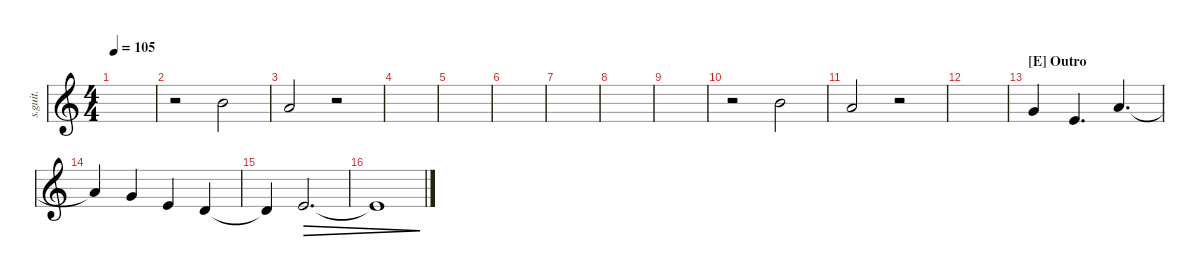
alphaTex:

\defaultSystemsLayout 4
\hideDynamics
\bracketExtendMode nobrackets
\otherSystemsTrackNameOrientation horizontal
\track ("Vocal" "s.guit.") {instrument acousticguitarsteel}
\staff {score}
\tuning (E4 B3 G3 D3 A2 C2)
\ts (4 4)
\tempo 105
\clef g2
\ks c
|
r.2{beam Down} 0.2.2{dy mp beam Down} |
2.3.2{beam Up} r.2{beam Up} |
|
|
|
|
|
|
r.2{beam Down} 0.2.2{beam Down} |
2.3.2{beam Up} r.2{beam Up} |
|
\section ("E" "Outro")
5.4.4{dy mf beam Up} 2.4.4{d beam Up} 7.4.4{d beam Up} |
7.4{t}.4{dy mp beam Up} 5.4.4{beam Up} 2.4.4{beam Up} 0.4.4{beam Up} |
0.4{t}.4{beam Up} 2.4.2{d dec beam Up} |
2.4{t}.1{dec dy mf beam Up}
